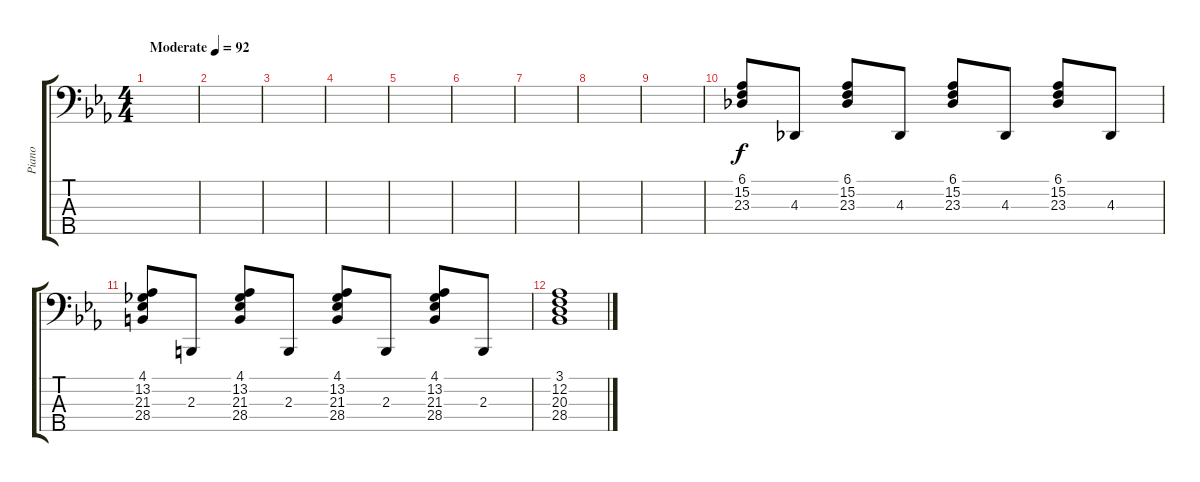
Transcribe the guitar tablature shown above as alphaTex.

\track ("Piano" "Piano") {instrument brightacousticpiano}
\staff {score tabs}
\tuning (G2 D2 A1 E1 B0) {hide}
\ts (4 4)
\tempo (92 "Moderate")
\clef f4
\ks eb
|
|
|
|
|
|
|
|
|
(6.1 15.2 23.3).8 4.3.8 (6.1 15.2 23.3).8 4.3.8 (6.1 15.2 23.3).8 4.3.8 (6.1 15.2 23.3).8 4.3.8 |
(4.1 13.2 21.3 28.4).8 2.3.8 (4.1 13.2 21.3 28.4).8 2.3.8 (4.1 13.2 21.3 28.4).8 2.3.8 (4.1 13.2 21.3 28.4).8 2.3.8 |
(3.1 12.2 20.3 28.4).1
